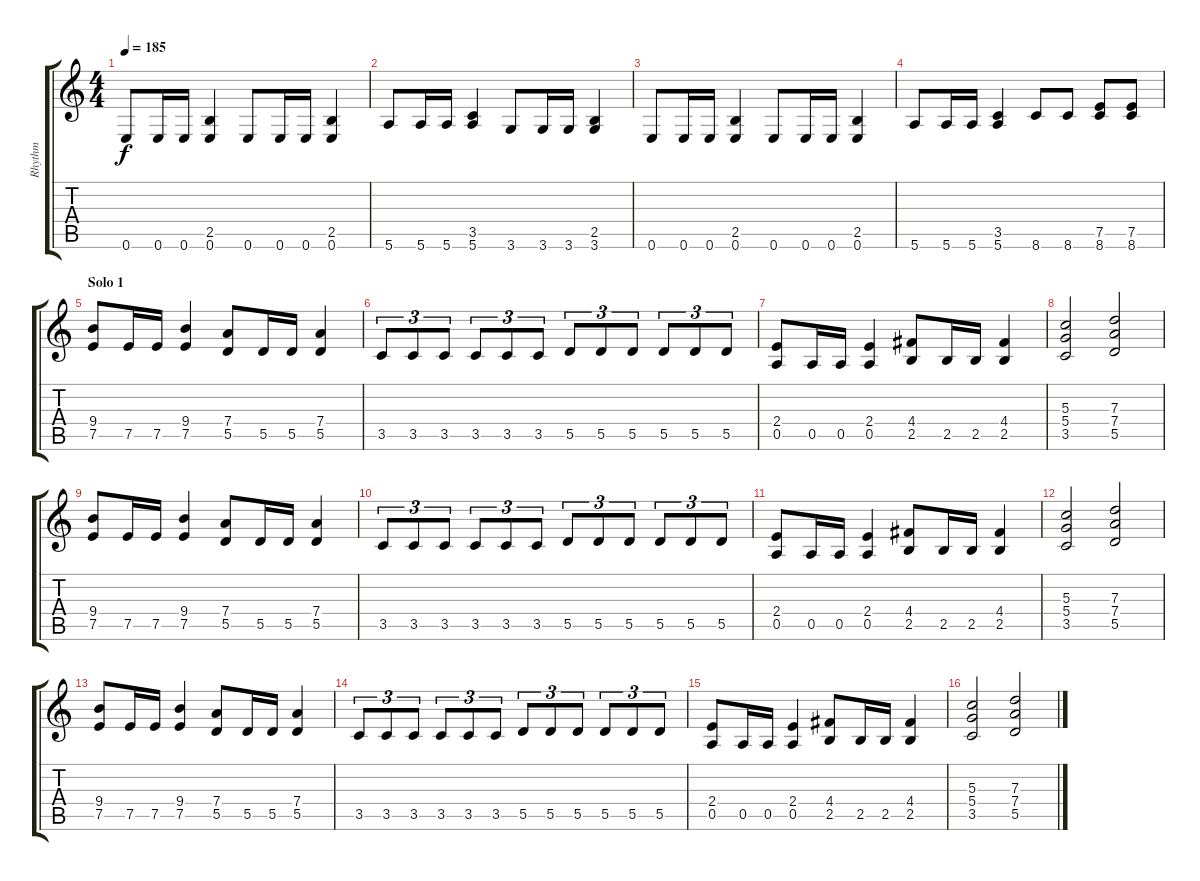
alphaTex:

\track ("Rhythm" "Rhythm") {instrument distortionguitar}
\staff {score tabs}
\tuning (E4 B3 G3 D3 A2 E2) {hide}
\ts (4 4)
\tempo 185
\clef g2
\ks c
0.6.8{dy f} 0.6.16 0.6.16 (2.5 0.6).4 0.6.8 0.6.16 0.6.16 (2.5 0.6).4 |
5.6.8 5.6.16 5.6.16 (3.5 5.6).4 3.6.8 3.6.16 3.6.16 (2.5 3.6).4 |
0.6.8 0.6.16 0.6.16 (2.5 0.6).4 0.6.8 0.6.16 0.6.16 (2.5 0.6).4 |
5.6.8 5.6.16 5.6.16 (3.5 5.6).4 8.6.8 8.6.8 (7.5 8.6).8 (7.5 8.6).8 |
\section ("" "Solo 1")
(9.4 7.5).8{volume 14} 7.5.16 7.5.16 (9.4 7.5).4 (7.4 5.5).8 5.5.16 5.5.16 (7.4 5.5).4 |
3.5.8{tu (3 2)} 3.5.8{tu (3 2)} 3.5.8{tu (3 2)} 3.5.8{tu (3 2)} 3.5.8{tu (3 2)} 3.5.8{tu (3 2)} 5.5.8{tu (3 2)} 5.5.8{tu (3 2)} 5.5.8{tu (3 2)} 5.5.8{tu (3 2)} 5.5.8{tu (3 2)} 5.5.8{tu (3 2)} |
(2.4 0.5).8 0.5.16 0.5.16 (2.4 0.5).4 (4.4 2.5).8 2.5.16 2.5.16 (4.4 2.5).4 |
(5.3 5.4 3.5).2 (7.3 7.4 5.5).2 |
(9.4 7.5).8 7.5.16 7.5.16 (9.4 7.5).4 (7.4 5.5).8 5.5.16 5.5.16 (7.4 5.5).4 |
3.5.8{tu (3 2)} 3.5.8{tu (3 2)} 3.5.8{tu (3 2)} 3.5.8{tu (3 2)} 3.5.8{tu (3 2)} 3.5.8{tu (3 2)} 5.5.8{tu (3 2)} 5.5.8{tu (3 2)} 5.5.8{tu (3 2)} 5.5.8{tu (3 2)} 5.5.8{tu (3 2)} 5.5.8{tu (3 2)} |
(2.4 0.5).8 0.5.16 0.5.16 (2.4 0.5).4 (4.4 2.5).8 2.5.16 2.5.16 (4.4 2.5).4 |
(5.3 5.4 3.5).2 (7.3 7.4 5.5).2 |
(9.4 7.5).8 7.5.16 7.5.16 (9.4 7.5).4 (7.4 5.5).8 5.5.16 5.5.16 (7.4 5.5).4 |
3.5.8{tu (3 2)} 3.5.8{tu (3 2)} 3.5.8{tu (3 2)} 3.5.8{tu (3 2)} 3.5.8{tu (3 2)} 3.5.8{tu (3 2)} 5.5.8{tu (3 2)} 5.5.8{tu (3 2)} 5.5.8{tu (3 2)} 5.5.8{tu (3 2)} 5.5.8{tu (3 2)} 5.5.8{tu (3 2)} |
(2.4 0.5).8 0.5.16 0.5.16 (2.4 0.5).4 (4.4 2.5).8 2.5.16 2.5.16 (4.4 2.5).4 |
(5.3 5.4 3.5).2 (7.3 7.4 5.5).2
